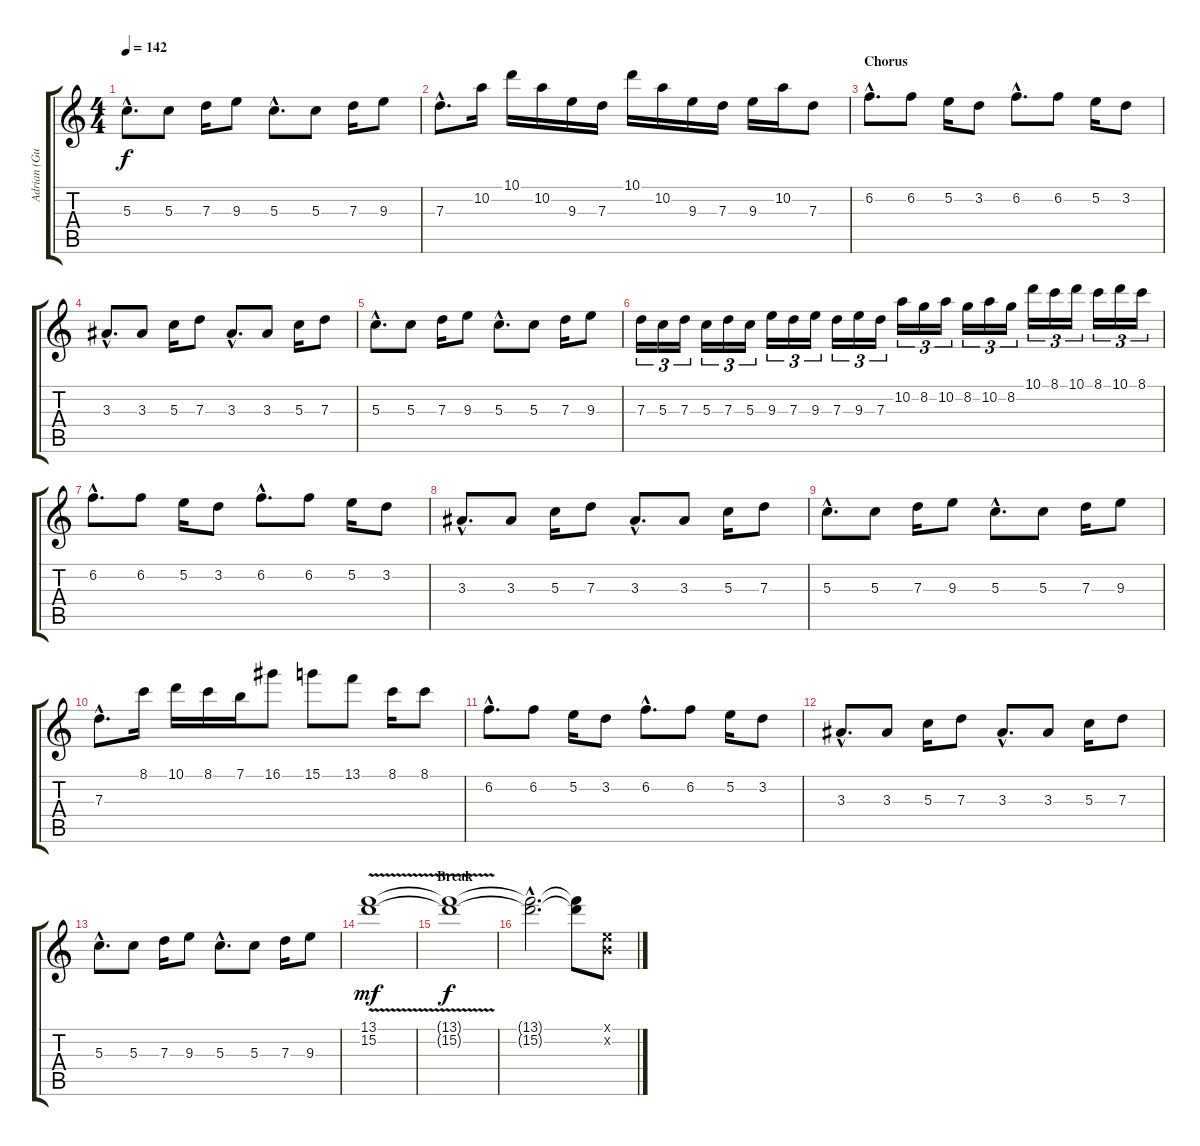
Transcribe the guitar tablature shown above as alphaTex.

\track ("Adrian (Guitar)" "Adrian (Gu") {instrument distortionguitar}
\staff {score tabs}
\tuning (E4 B3 G3 D3 A2 E2) {hide}
\ts (4 4)
\tempo 142
\clef g2
\ks c
5.3{hac}.8{d dy f} 5.3.8 7.3.16 9.3.8 5.3{hac}.8{d} 5.3.8 7.3.16 9.3.8 |
7.3{hac}.8{d} 10.2.16 10.1.16 10.2.16 9.3.16 7.3.16 10.1.16 10.2.16 9.3.16 7.3.16 9.3.16 10.2.16 7.3.8 |
\section ("" "Chorus")
6.2{hac}.8{d} 6.2.8 5.2.16 3.2.8 6.2{hac}.8{d} 6.2.8 5.2.16 3.2.8 |
3.3{hac}.8{d} 3.3.8 5.3.16 7.3.8 3.3{hac}.8{d} 3.3.8 5.3.16 7.3.8 |
5.3{hac}.8{d} 5.3.8 7.3.16 9.3.8 5.3{hac}.8{d} 5.3.8 7.3.16 9.3.8 |
7.3.16{tu (3 2)} 5.3.16{tu (3 2)} 7.3.16{tu (3 2)} 5.3.16{tu (3 2)} 7.3.16{tu (3 2)} 5.3.16{tu (3 2)} 9.3.16{tu (3 2)} 7.3.16{tu (3 2)} 9.3.16{tu (3 2)} 7.3.16{tu (3 2)} 9.3.16{tu (3 2)} 7.3.16{tu (3 2)} 10.2.16{tu (3 2)} 8.2.16{tu (3 2)} 10.2.16{tu (3 2)} 8.2.16{tu (3 2)} 10.2.16{tu (3 2)} 8.2.16{tu (3 2)} 10.1.16{tu (3 2)} 8.1.16{tu (3 2)} 10.1.16{tu (3 2)} 8.1.16{tu (3 2)} 10.1.16{tu (3 2)} 8.1.16{tu (3 2)} |
6.2{hac}.8{d} 6.2.8 5.2.16 3.2.8 6.2{hac}.8{d} 6.2.8 5.2.16 3.2.8 |
3.3{hac}.8{d} 3.3.8 5.3.16 7.3.8 3.3{hac}.8{d} 3.3.8 5.3.16 7.3.8 |
5.3{hac}.8{d} 5.3.8 7.3.16 9.3.8 5.3{hac}.8{d} 5.3.8 7.3.16 9.3.8 |
7.3{hac}.8{d} 8.1.16 10.1.16 8.1.16 7.1.16 16.1.8 15.1.8 13.1.8 8.1.16 8.1.8 |
6.2{hac}.8{d} 6.2.8 5.2.16 3.2.8 6.2{hac}.8{d} 6.2.8 5.2.16 3.2.8 |
3.3{hac}.8{d} 3.3.8 5.3.16 7.3.8 3.3{hac}.8{d} 3.3.8 5.3.16 7.3.8 |
5.3{hac}.8{d} 5.3.8 7.3.16 9.3.8 5.3{hac}.8{d} 5.3.8 7.3.16 9.3.8 |
(13.1{v} 15.2{v}).1{dy mf} |
\section ("" "Break")
(13.1{t} 15.2{t}).1{dy f} |
(13.1{hac t} 15.2{hac t}).2{d} (13.1{t} 15.2{t}).8 (0.1{x} 0.2{x}).8
